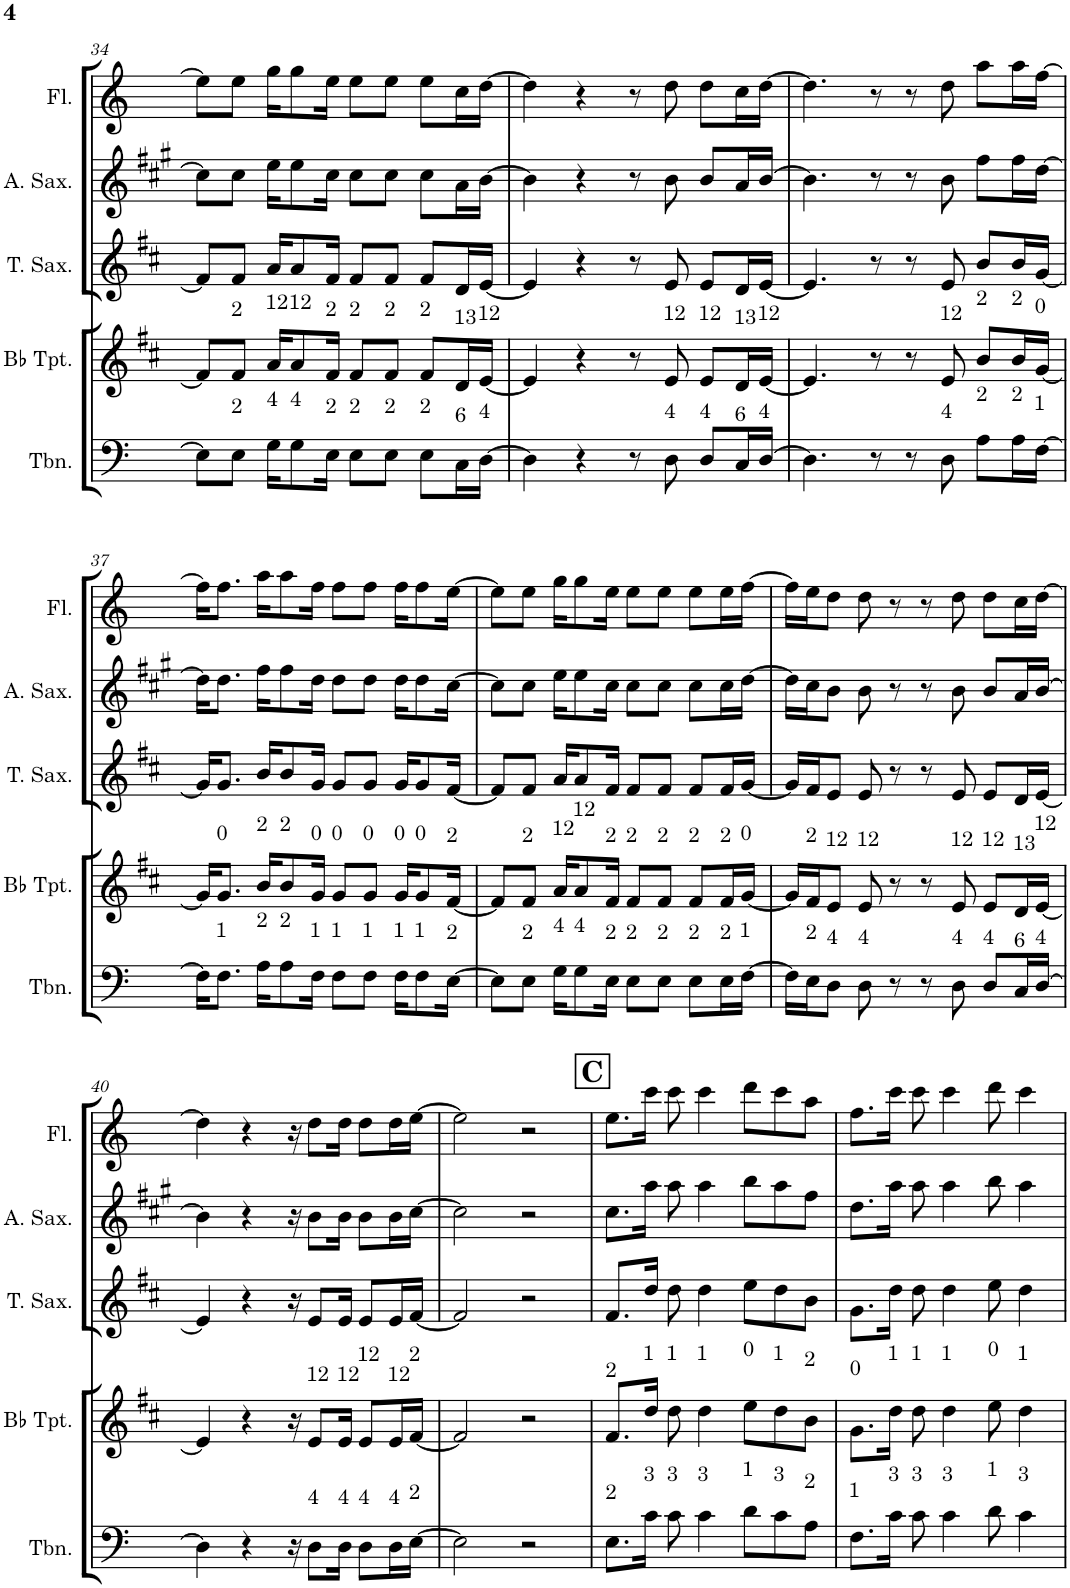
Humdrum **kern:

**kern	**kern	**kern	**kern	**kern
*part5	*part4	*part3	*part2	*part1
*staff5	*staff4	*staff3	*staff2	*staff1
*I"Trombone	*I"Bb Trumpet	*I"Tenor Saxophone	*I"Alto Saxophone	*I"Flute
*I'Tbn.	*I'Bb Tpt.	*I'T. Sax.	*I'A. Sax.	*I'Fl.
!!LO:PB:g=z
*clefF4	*clefG2	*clefG2	*clefG2	*clefG2
*	*Trd1c2	*Trd8c14	*Trd5c9	*
*k[]	*k[f#c#]	*k[f#c#]	*k[f#c#g#]	*k[]
*M4/4	*M4/4	*M4/4	*M4/4	*M4/4
=34	=34	=34	=34	=34
8E\L]	8f#/L]	8f#/L]	8cc#\L]	8ee\L]
!	!LO:TX:a:t=2	!	!	!
!LO:TX:a:t=2	!	!	!	!
8E\J	8f#/J	8f#/J	8cc#\J	8ee\J
!	!LO:TX:a:t=12	!	!	!
!LO:TX:a:t=4	!	!	!	!
16G\KL	16a/KL	16a/KL	16ee\KL	16gg\KL
!	!LO:TX:a:t=12	!	!	!
!LO:TX:a:t=4	!	!	!	!
8G\	8a/	8a/	8ee\	8gg\
!	!LO:TX:a:t=2	!	!	!
!LO:TX:a:t=2	!	!	!	!
16E\Jk	16f#/Jk	16f#/Jk	16cc#\Jk	16ee\Jk
!	!LO:TX:a:t=2	!	!	!
!LO:TX:a:t=2	!	!	!	!
8E\L	8f#/L	8f#/L	8cc#\L	8ee\L
!	!LO:TX:a:t=2	!	!	!
!LO:TX:a:t=2	!	!	!	!
8E\J	8f#/J	8f#/J	8cc#\J	8ee\J
!	!LO:TX:a:t=2	!	!	!
!LO:TX:a:t=2	!	!	!	!
8E\L	8f#/L	8f#/L	8cc#\L	8ee\L
!	!LO:TX:a:t=13	!	!	!
!LO:TX:a:t=6	!	!	!	!
16C\L	16d/L	16d/L	16a\L	16cc\L
!	!LO:TX:a:t=12	!	!	!
!LO:TX:a:t=4	!	!	!	!
[16D\JJ	[16e/JJ	[16e/JJ	[16b\JJ	[16dd\JJ
=35	=35	=35	=35	=35
4D\]	4e/]	4e/]	4b\]	4dd\]
4r	4r	4r	4r	4r
8r	8r	8r	8r	8r
!	!LO:TX:a:t=12	!	!	!
!LO:TX:a:t=4	!	!	!	!
8D\	8e/	8e/	8b\	8dd\
!	!LO:TX:a:t=12	!	!	!
!LO:TX:a:t=4	!	!	!	!
8D/L	8e/L	8e/L	8b/L	8dd\L
!	!LO:TX:a:t=13	!	!	!
!LO:TX:a:t=6	!	!	!	!
16C/L	16d/L	16d/L	16a/L	16cc\L
!	!LO:TX:a:t=12	!	!	!
!LO:TX:a:t=4	!	!	!	!
[16D/JJ	[16e/JJ	[16e/JJ	[16b/JJ	[16dd\JJ
=36	=36	=36	=36	=36
4.D\]	4.e/]	4.e/]	4.b\]	4.dd\]
8r	8r	8r	8r	8r
8r	8r	8r	8r	8r
!	!LO:TX:a:t=12	!	!	!
!LO:TX:a:t=4	!	!	!	!
8D\	8e/	8e/	8b\	8dd\
!	!LO:TX:a:t=2	!	!	!
!LO:TX:a:t=2	!	!	!	!
8A\L	8b/L	8b/L	8ff#\L	8aa\L
!	!LO:TX:a:t=2	!	!	!
!LO:TX:a:t=2	!	!	!	!
16A\L	16b/L	16b/L	16ff#\L	16aa\L
!	!LO:TX:a:t=0	!	!	!
!LO:TX:a:t=1	!	!	!	!
[16F\JJ	[16g/JJ	[16g/JJ	[16dd\JJ	[16ff\JJ
!!LO:LB:g=z
=37	=37	=37	=37	=37
16F\KL]	16g/KL]	16g/KL]	16dd\KL]	16ff\KL]
!	!LO:TX:a:t=0	!	!	!
!LO:TX:a:t=1	!	!	!	!
8.F\J	8.g/J	8.g/J	8.dd\J	8.ff\J
!	!LO:TX:a:t=2	!	!	!
!LO:TX:a:t=2	!	!	!	!
16A\KL	16b/KL	16b/KL	16ff#\KL	16aa\KL
!	!LO:TX:a:t=2	!	!	!
!LO:TX:a:t=2	!	!	!	!
8A\	8b/	8b/	8ff#\	8aa\
!	!LO:TX:a:t=0	!	!	!
!LO:TX:a:t=1	!	!	!	!
16F\Jk	16g/Jk	16g/Jk	16dd\Jk	16ff\Jk
!	!LO:TX:a:t=0	!	!	!
!LO:TX:a:t=1	!	!	!	!
8F\L	8g/L	8g/L	8dd\L	8ff\L
!	!LO:TX:a:t=0	!	!	!
!LO:TX:a:t=1	!	!	!	!
8F\J	8g/J	8g/J	8dd\J	8ff\J
!	!LO:TX:a:t=0	!	!	!
!LO:TX:a:t=1	!	!	!	!
16F\KL	16g/KL	16g/KL	16dd\KL	16ff\KL
!	!LO:TX:a:t=0	!	!	!
!LO:TX:a:t=1	!	!	!	!
8F\	8g/	8g/	8dd\	8ff\
!	!LO:TX:a:t=2	!	!	!
!LO:TX:a:t=2	!	!	!	!
[16E\Jk	[16f#/Jk	[16f#/Jk	[16cc#\Jk	[16ee\Jk
=38	=38	=38	=38	=38
8E\L]	8f#/L]	8f#/L]	8cc#\L]	8ee\L]
!	!LO:TX:a:t=2	!	!	!
!LO:TX:a:t=2	!	!	!	!
8E\J	8f#/J	8f#/J	8cc#\J	8ee\J
!	!LO:TX:a:t=12	!	!	!
!LO:TX:a:t=4	!	!	!	!
16G\KL	16a/KL	16a/KL	16ee\KL	16gg\KL
!	!LO:TX:a:t=12	!	!	!
!LO:TX:a:t=4	!	!	!	!
8G\	8a/	8a/	8ee\	8gg\
!	!LO:TX:a:t=2	!	!	!
!LO:TX:a:t=2	!	!	!	!
16E\Jk	16f#/Jk	16f#/Jk	16cc#\Jk	16ee\Jk
!	!LO:TX:a:t=2	!	!	!
!LO:TX:a:t=2	!	!	!	!
8E\L	8f#/L	8f#/L	8cc#\L	8ee\L
!	!LO:TX:a:t=2	!	!	!
!LO:TX:a:t=2	!	!	!	!
8E\J	8f#/J	8f#/J	8cc#\J	8ee\J
!	!LO:TX:a:t=2	!	!	!
!LO:TX:a:t=2	!	!	!	!
8E\L	8f#/L	8f#/L	8cc#\L	8ee\L
!	!LO:TX:a:t=2	!	!	!
!LO:TX:a:t=2	!	!	!	!
16E\L	16f#/L	16f#/L	16cc#\L	16ee\L
!	!LO:TX:a:t=0	!	!	!
!LO:TX:a:t=1	!	!	!	!
[16F\JJ	[16g/JJ	[16g/JJ	[16dd\JJ	[16ff\JJ
=39	=39	=39	=39	=39
16F\LL]	16g/LL]	16g/LL]	16dd\LL]	16ff\LL]
!	!LO:TX:a:t=2	!	!	!
!LO:TX:a:t=2	!	!	!	!
16E\J	16f#/J	16f#/J	16cc#\J	16ee\J
!	!LO:TX:a:t=12	!	!	!
!LO:TX:a:t=4	!	!	!	!
8D\J	8e/J	8e/J	8b\J	8dd\J
!	!LO:TX:a:t=12	!	!	!
!LO:TX:a:t=4	!	!	!	!
8D\	8e/	8e/	8b\	8dd\
8r	8r	8r	8r	8r
8r	8r	8r	8r	8r
!	!LO:TX:a:t=12	!	!	!
!LO:TX:a:t=4	!	!	!	!
8D\	8e/	8e/	8b\	8dd\
!	!LO:TX:a:t=12	!	!	!
!LO:TX:a:t=4	!	!	!	!
8D/L	8e/L	8e/L	8b/L	8dd\L
!	!LO:TX:a:t=13	!	!	!
!LO:TX:a:t=6	!	!	!	!
16C/L	16d/L	16d/L	16a/L	16cc\L
!	!LO:TX:a:t=12	!	!	!
!LO:TX:a:t=4	!	!	!	!
[16D/JJ	[16e/JJ	[16e/JJ	[16b/JJ	[16dd\JJ
!!LO:LB:g=z
=40	=40	=40	=40	=40
4D\]	4e/]	4e/]	4b\]	4dd\]
4r	4r	4r	4r	4r
16r	16r	16r	16r	16r
!	!LO:TX:a:t=12	!	!	!
!LO:TX:a:t=4	!	!	!	!
8D\L	8e/L	8e/L	8b\L	8dd\L
!	!LO:TX:a:t=12	!	!	!
!LO:TX:a:t=4	!	!	!	!
16D\Jk	16e/Jk	16e/Jk	16b\Jk	16dd\Jk
!	!LO:TX:a:t=12	!	!	!
!LO:TX:a:t=4	!	!	!	!
8D\L	8e/L	8e/L	8b\L	8dd\L
!	!LO:TX:a:t=12	!	!	!
!LO:TX:a:t=4	!	!	!	!
16D\L	16e/L	16e/L	16b\L	16dd\L
!	!LO:TX:a:t=2	!	!	!
!LO:TX:a:t=2	!	!	!	!
[16E\JJ	[16f#/JJ	[16f#/JJ	[16cc#\JJ	[16ee\JJ
=41	=41	=41	=41	=41
2E\]	2f#/]	2f#/]	2cc#\]	2ee\]
2r	2r	2r	2r	2r
!!LO:REH:place=s1:a:B:cj:fs=14:t=C
=42	=42	=42	=42	=42
!	!LO:TX:a:t=2	!	!	!
!LO:TX:a:t=2	!	!	!	!
8.E\L	8.f#/L	8.f#/L	8.cc#\L	8.ee\L
!	!LO:TX:a:t=1	!	!	!
!LO:TX:a:t=3	!	!	!	!
16c\Jk	16dd/Jk	16dd/Jk	16aa\Jk	16ccc\Jk
!	!LO:TX:a:t=1	!	!	!
!LO:TX:a:t=3	!	!	!	!
8c\	8dd\	8dd\	8aa\	8ccc\
!	!LO:TX:a:t=1	!	!	!
!LO:TX:a:t=3	!	!	!	!
4c\	4dd\	4dd\	4aa\	4ccc\
!	!LO:TX:a:t=0	!	!	!
!LO:TX:a:t=1	!	!	!	!
8d\L	8ee\L	8ee\L	8bb\L	8ddd\L
!	!LO:TX:a:t=1	!	!	!
!LO:TX:a:t=3	!	!	!	!
8c\	8dd\	8dd\	8aa\	8ccc\
!	!LO:TX:a:t=2	!	!	!
!LO:TX:a:t=2	!	!	!	!
8A\J	8b\J	8b\J	8ff#\J	8aa\J
=43	=43	=43	=43	=43
!	!LO:TX:a:t=0	!	!	!
!LO:TX:a:t=1	!	!	!	!
8.F\L	8.g\L	8.g\L	8.dd\L	8.ff\L
!	!LO:TX:a:t=1	!	!	!
!LO:TX:a:t=3	!	!	!	!
16c\Jk	16dd\Jk	16dd\Jk	16aa\Jk	16ccc\Jk
!	!LO:TX:a:t=1	!	!	!
!LO:TX:a:t=3	!	!	!	!
8c\	8dd\	8dd\	8aa\	8ccc\
!	!LO:TX:a:t=1	!	!	!
!LO:TX:a:t=3	!	!	!	!
4c\	4dd\	4dd\	4aa\	4ccc\
!	!LO:TX:a:t=0	!	!	!
!LO:TX:a:t=1	!	!	!	!
8d\	8ee\	8ee\	8bb\	8ddd\
!	!LO:TX:a:t=1	!	!	!
!LO:TX:a:t=3	!	!	!	!
4c\	4dd\	4dd\	4aa\	4ccc\
=	=	=	=	=
*-	*-	*-	*-	*-
